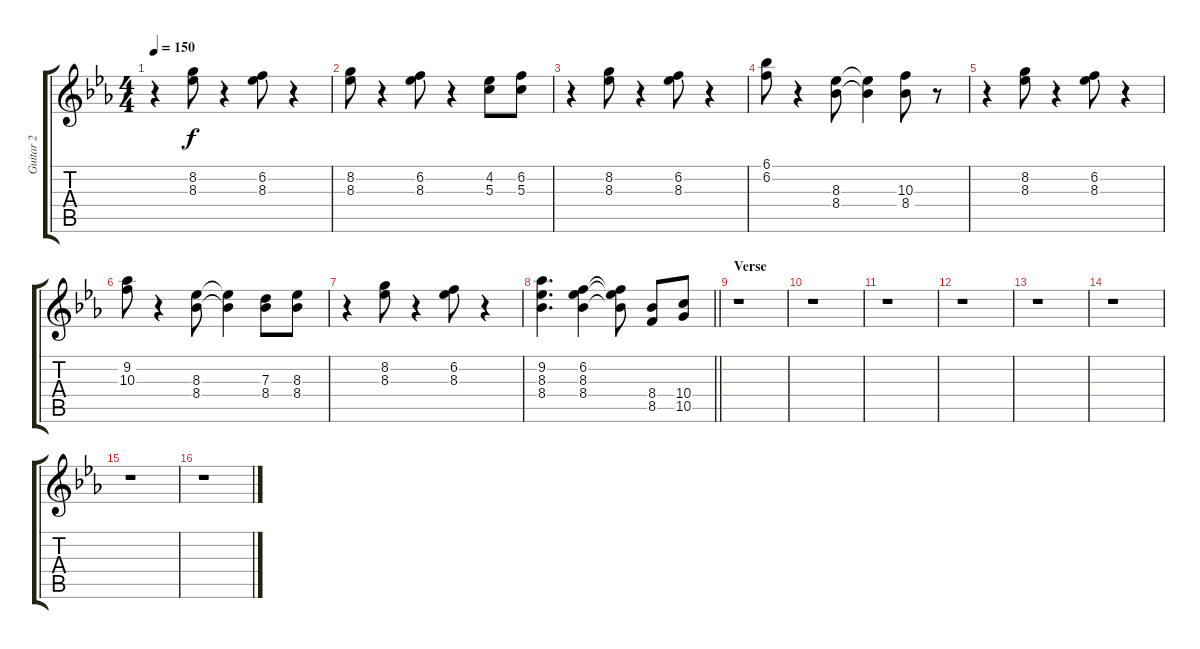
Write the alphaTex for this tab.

\track ("Guitar 2" "Guitar 2") {instrument overdrivenguitar}
\staff {score tabs}
\tuning (E4 B3 G3 D3 A2 E2) {hide}
\ts (4 4)
\tempo 150
\clef g2
\ks eb
r.4{dy f} (8.2 8.3).8 r.4 (6.2 8.3).8 r.4 |
(8.2 8.3).8 r.4 (6.2 8.3).8 r.4 (4.2 5.3).8 (6.2 5.3).8 |
r.4 (8.2 8.3).8 r.4 (6.2 8.3).8 r.4 |
(6.1 6.2).8 r.4 (8.3 8.4).8 (8.3{t} 8.4{t}).4 (10.3 8.4).8 r.8 |
r.4 (8.2 8.3).8 r.4 (6.2 8.3).8 r.4 |
(9.2 10.3).8 r.4 (8.3 8.4).8 (8.3{t} 8.4{t}).4 (7.3 8.4).8 (8.3 8.4).8 |
r.4 (8.2 8.3).8 r.4 (6.2 8.3).8 r.4 |
\barLineRight lightlight
(9.2 8.3 8.4).4{d} (6.2 8.3 8.4).4 (6.2{t} 8.3{t} 8.4{t}).8 (8.4 8.5).8 (10.4 10.5).8 |
\section ("" "Verse")
r.1 |
r.1 |
r.1 |
r.1 |
r.1 |
r.1 |
r.1 |
r.1
